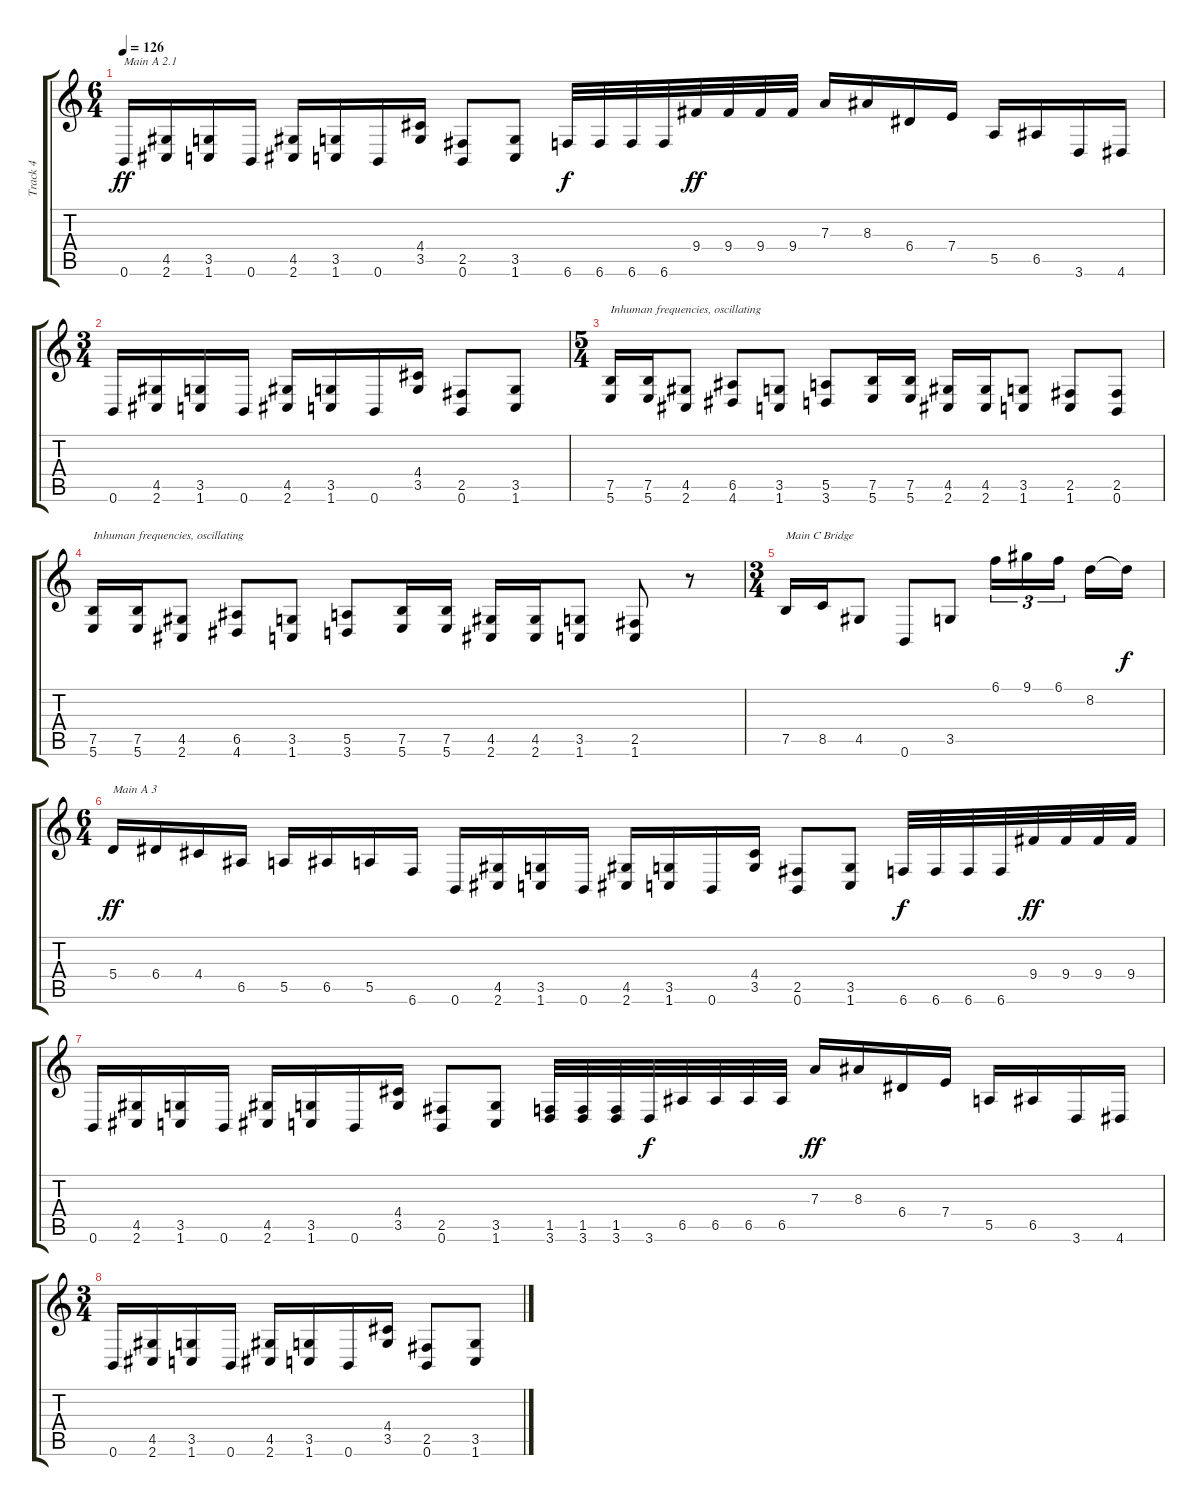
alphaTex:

\track ("Track 4" "Track 4") {instrument distortionguitar}
\staff {score tabs}
\tuning (B3 Gb3 D3 A2 E2 B1) {hide}
\ts (6 4)
\tempo 126
\clef g2
\ks c
0.6.16{txt "Main A 2.1" dy ff} (4.5 2.6).16 (3.5 1.6).16 0.6.16 (4.5 2.6).16 (3.5 1.6).16 0.6.16 (4.4 3.5).16 (2.5 0.6).8 (3.5 1.6).8 6.6.32{dy f} 6.6.32 6.6.32 6.6.32 9.4.32{dy ff} 9.4.32 9.4.32 9.4.32 7.3.16 8.3.16 6.4.16 7.4.16 5.5.16 6.5.16 3.6.16 4.6.16 |
\ts (3 4)
0.6.16 (4.5 2.6).16 (3.5 1.6).16 0.6.16 (4.5 2.6).16 (3.5 1.6).16 0.6.16 (4.4 3.5).16 (2.5 0.6).8 (3.5 1.6).8 |
\ts (5 4)
(7.5 5.6).16{txt "Inhuman frequencies, oscillating "} (7.5 5.6).16 (4.5 2.6).8 (6.5 4.6).8 (3.5 1.6).8 (5.5 3.6).8 (7.5 5.6).16 (7.5 5.6).16 (4.5 2.6).16 (4.5 2.6).16 (3.5 1.6).8 (2.5 1.6).8 (2.5 0.6).8 |
(7.5 5.6).16{txt "Inhuman frequencies, oscillating "} (7.5 5.6).16 (4.5 2.6).8 (6.5 4.6).8 (3.5 1.6).8 (5.5 3.6).8 (7.5 5.6).16 (7.5 5.6).16 (4.5 2.6).16 (4.5 2.6).16 (3.5 1.6).8 (2.5 1.6).8 r.8 |
\ts (3 4)
7.5.16{txt "Main C Bridge"} 8.5.16 4.5.8 0.6.8 3.5.8 6.1.16{tu (3 2)} 9.1.16{tu (3 2)} 6.1.16{tu (3 2) beam splitsecondary} 8.2.16 8.2{t}.16{dy f} |
\ts (6 4)
5.4.16{txt "Main A 3" dy ff} 6.4.16 4.4.16 6.5.16 5.5.16 6.5.16 5.5.16 6.6.16 0.6.16 (4.5 2.6).16 (3.5 1.6).16 0.6.16 (4.5 2.6).16 (3.5 1.6).16 0.6.16 (4.4 3.5).16 (2.5 0.6).8 (3.5 1.6).8 6.6.32{dy f} 6.6.32 6.6.32 6.6.32 9.4.32{dy ff} 9.4.32 9.4.32 9.4.32 |
0.6.16 (4.5 2.6).16 (3.5 1.6).16 0.6.16 (4.5 2.6).16 (3.5 1.6).16 0.6.16 (4.4 3.5).16 (2.5 0.6).8 (3.5 1.6).8 (1.5 3.6).32 (1.5 3.6).32 (1.5 3.6).32 3.6.32{dy f} 6.5.32 6.5.32 6.5.32 6.5.32 7.3.16{dy ff} 8.3.16 6.4.16 7.4.16 5.5.16 6.5.16 3.6.16 4.6.16 |
\ts (3 4)
0.6.16 (4.5 2.6).16 (3.5 1.6).16 0.6.16 (4.5 2.6).16 (3.5 1.6).16 0.6.16 (4.4 3.5).16 (2.5 0.6).8 (3.5 1.6).8
